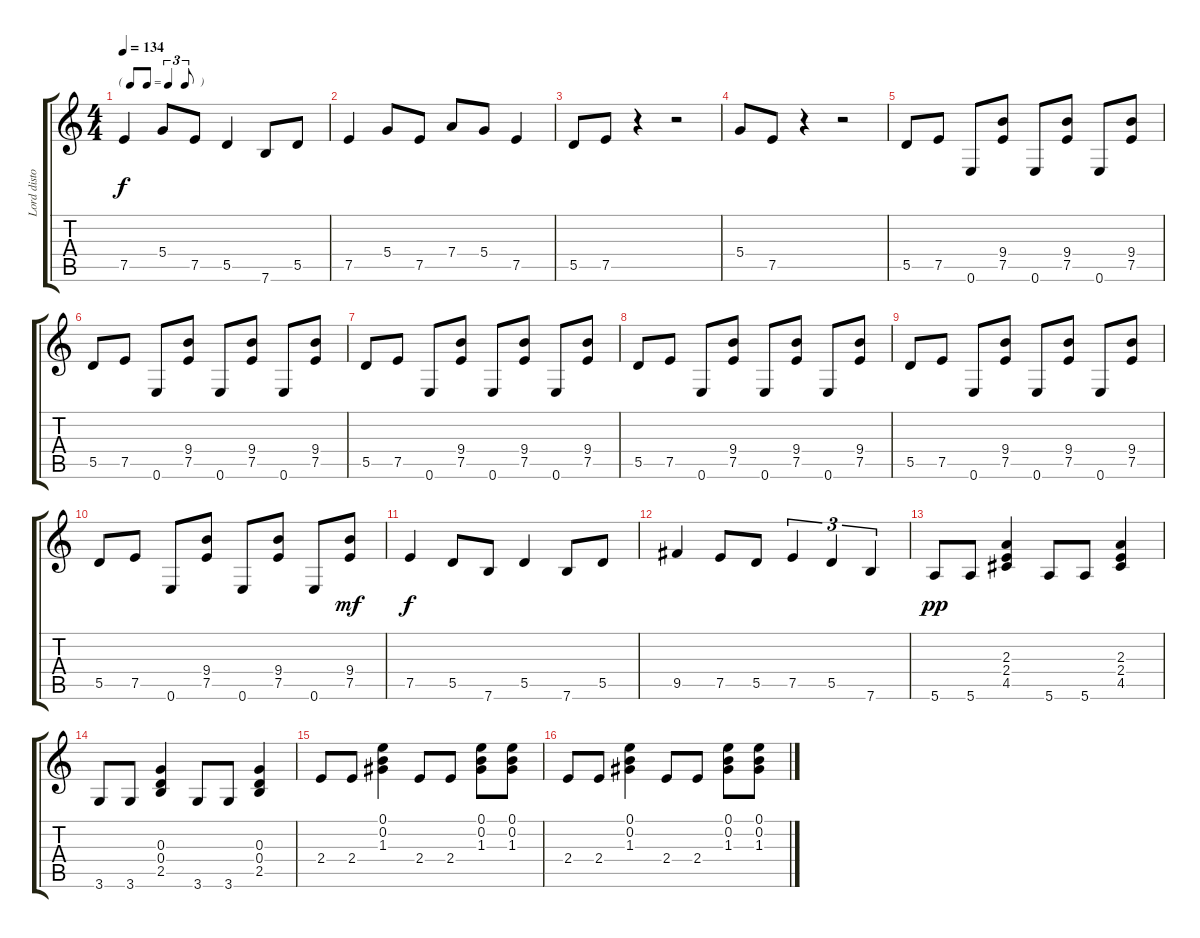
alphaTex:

\track ("Lord distorted organ" "Lord disto") {instrument overdrivenguitar}
\staff {score tabs}
\tuning (E4 B3 G3 D3 A2 E2) {hide}
\ts (4 4)
\tf triplet8th
\tempo 134
\clef g2
\ks c
7.5.4{dy f} 5.4.8 7.5.8 5.5.4 7.6.8 5.5.8 |
7.5.4 5.4.8 7.5.8 7.4.8 5.4.8 7.5.4 |
5.5.8 7.5.8 r.4 r.2 |
5.4.8 7.5.8 r.4 r.2 |
5.5.8 7.5.8 0.6.8 (9.4 7.5).8 0.6.8 (9.4 7.5).8 0.6.8 (9.4 7.5).8 |
5.5.8 7.5.8 0.6.8 (9.4 7.5).8 0.6.8 (9.4 7.5).8 0.6.8 (9.4 7.5).8 |
5.5.8 7.5.8 0.6.8 (9.4 7.5).8 0.6.8 (9.4 7.5).8 0.6.8 (9.4 7.5).8 |
5.5.8 7.5.8 0.6.8 (9.4 7.5).8 0.6.8 (9.4 7.5).8 0.6.8 (9.4 7.5).8 |
5.5.8 7.5.8 0.6.8 (9.4 7.5).8 0.6.8 (9.4 7.5).8 0.6.8 (9.4 7.5).8 |
5.5.8 7.5.8 0.6.8 (9.4 7.5).8 0.6.8 (9.4 7.5).8 0.6.8 (9.4 7.5).8{dy mf} |
7.5.4{dy f} 5.5.8 7.6.8 5.5.4 7.6.8 5.5.8 |
9.5.4 7.5.8 5.5.8 7.5.4{tu (3 2)} 5.5.4{tu (3 2)} 7.6.4{tu (3 2)} |
5.6.8{dy pp} 5.6.8 (2.3 2.4 4.5).4 5.6.8 5.6.8 (2.3 2.4 4.5).4 |
3.6.8 3.6.8 (0.3 0.4 2.5).4 3.6.8 3.6.8 (0.3 0.4 2.5).4 |
2.4.8 2.4.8 (0.1 0.2 1.3).4 2.4.8 2.4.8 (0.1 0.2 1.3).8 (0.1 0.2 1.3).8 |
2.4.8 2.4.8 (0.1 0.2 1.3).4 2.4.8 2.4.8 (0.1 0.2 1.3).8 (0.1 0.2 1.3).8
